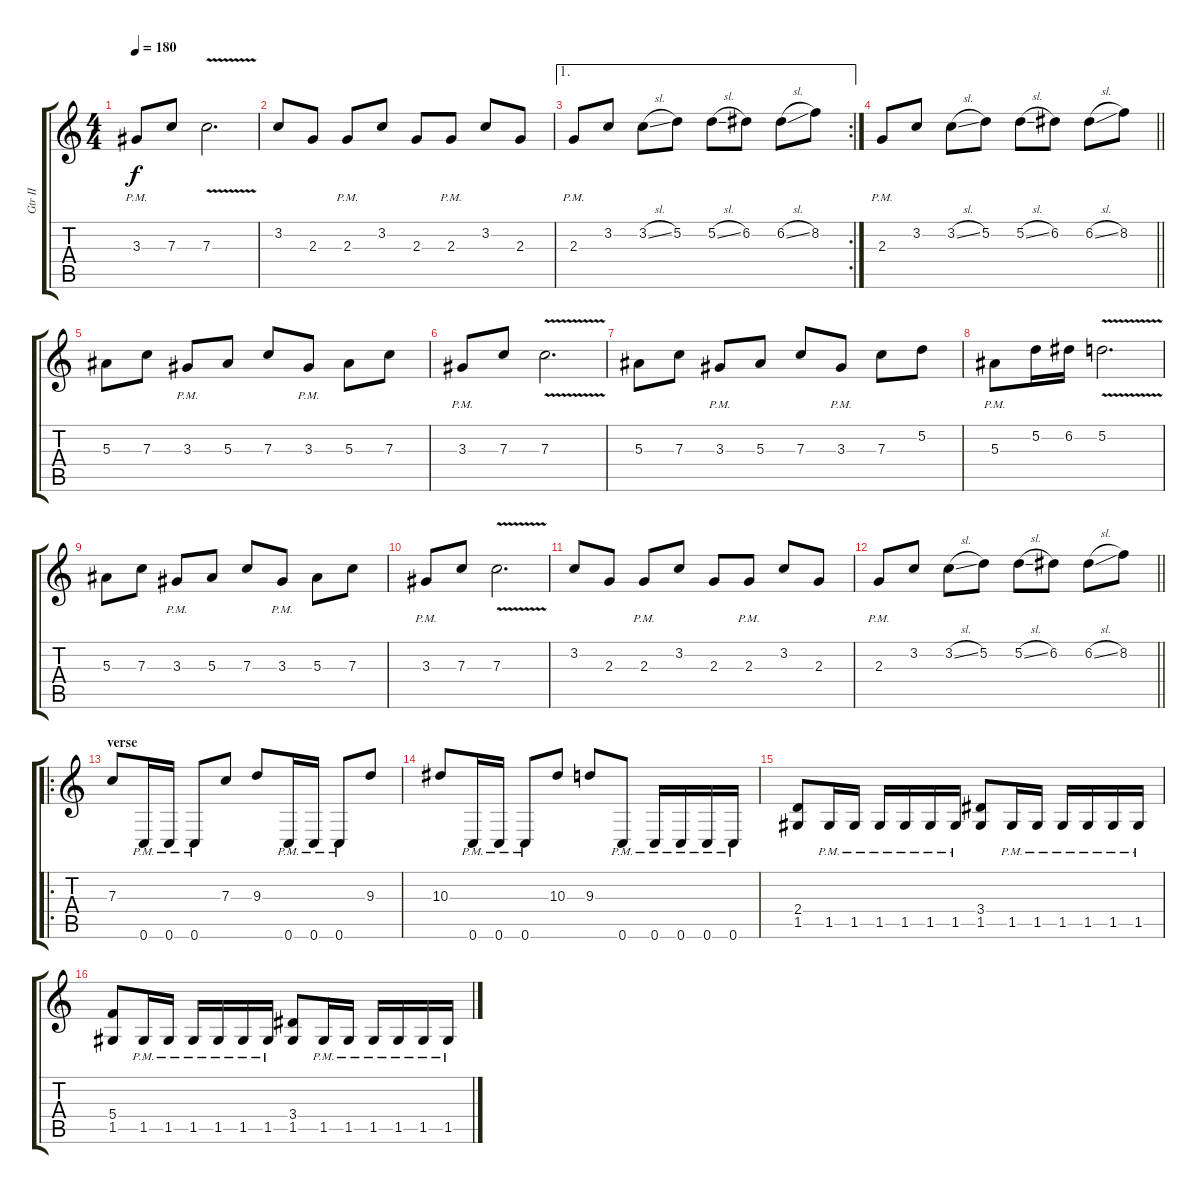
\track ("Gtr II" "Gtr II") {instrument distortionguitar}
\staff {score tabs}
\tuning (D4 A3 F3 C3 G2 C2) {hide}
\ts (4 4)
\tempo 180
\clef g2
\ks c
3.3{pm}.8{dy f} 7.3.8 7.3{v}.2{d} |
3.2.8 2.3.8 2.3{pm}.8 3.2.8 2.3.8 2.3{pm}.8 3.2.8 2.3.8 |
\ae 1
\rc 2
2.3{pm}.8 3.2.8 3.2{sl}.8 5.2.8 5.2{sl}.8 6.2.8 6.2{sl}.8 8.2.8 |
\barLineRight lightlight
2.3{pm}.8 3.2.8 3.2{sl}.8 5.2.8 5.2{sl}.8 6.2.8 6.2{sl}.8 8.2.8 |
\section ("" "")
5.3.8 7.3.8 3.3{pm}.8 5.3.8 7.3.8 3.3{pm}.8 5.3.8 7.3.8 |
3.3{pm}.8 7.3.8 7.3{v}.2{d} |
5.3.8 7.3.8 3.3{pm}.8 5.3.8 7.3.8 3.3{pm}.8 7.3.8 5.2.8 |
5.3{pm}.8 5.2.16 6.2.16 5.2{v}.2{d} |
5.3.8 7.3.8 3.3{pm}.8 5.3.8 7.3.8 3.3{pm}.8 5.3.8 7.3.8 |
3.3{pm}.8 7.3.8 7.3{v}.2{d} |
3.2.8 2.3.8 2.3{pm}.8 3.2.8 2.3.8 2.3{pm}.8 3.2.8 2.3.8 |
\barLineRight lightlight
2.3{pm}.8 3.2.8 3.2{sl}.8 5.2.8 5.2{sl}.8 6.2.8 6.2{sl}.8 8.2.8 |
\ro
\section ("" "verse")
7.3.8{volume 16 balance 16} 0.6{pm}.16 0.6{pm}.16 0.6{pm}.8 7.3.8 9.3.8 0.6{pm}.16 0.6{pm}.16 0.6{pm}.8 9.3.8 |
10.3.8 0.6{pm}.16 0.6{pm}.16 0.6{pm}.8 10.3.8 9.3.8 0.6{pm}.8 0.6{pm}.16 0.6{pm}.16 0.6{pm}.16 0.6{pm}.16 |
(2.4 1.5).8 1.5{pm}.16 1.5{pm}.16 1.5{pm}.16 1.5{pm}.16 1.5{pm}.16 1.5{pm}.16 (3.4 1.5).8 1.5{pm}.16 1.5{pm}.16 1.5{pm}.16 1.5{pm}.16 1.5{pm}.16 1.5{pm}.16 |
(5.4 1.5).8 1.5{pm}.16 1.5{pm}.16 1.5{pm}.16 1.5{pm}.16 1.5{pm}.16 1.5{pm}.16 (3.4 1.5).8 1.5{pm}.16 1.5{pm}.16 1.5{pm}.16 1.5{pm}.16 1.5{pm}.16 1.5{pm}.16
